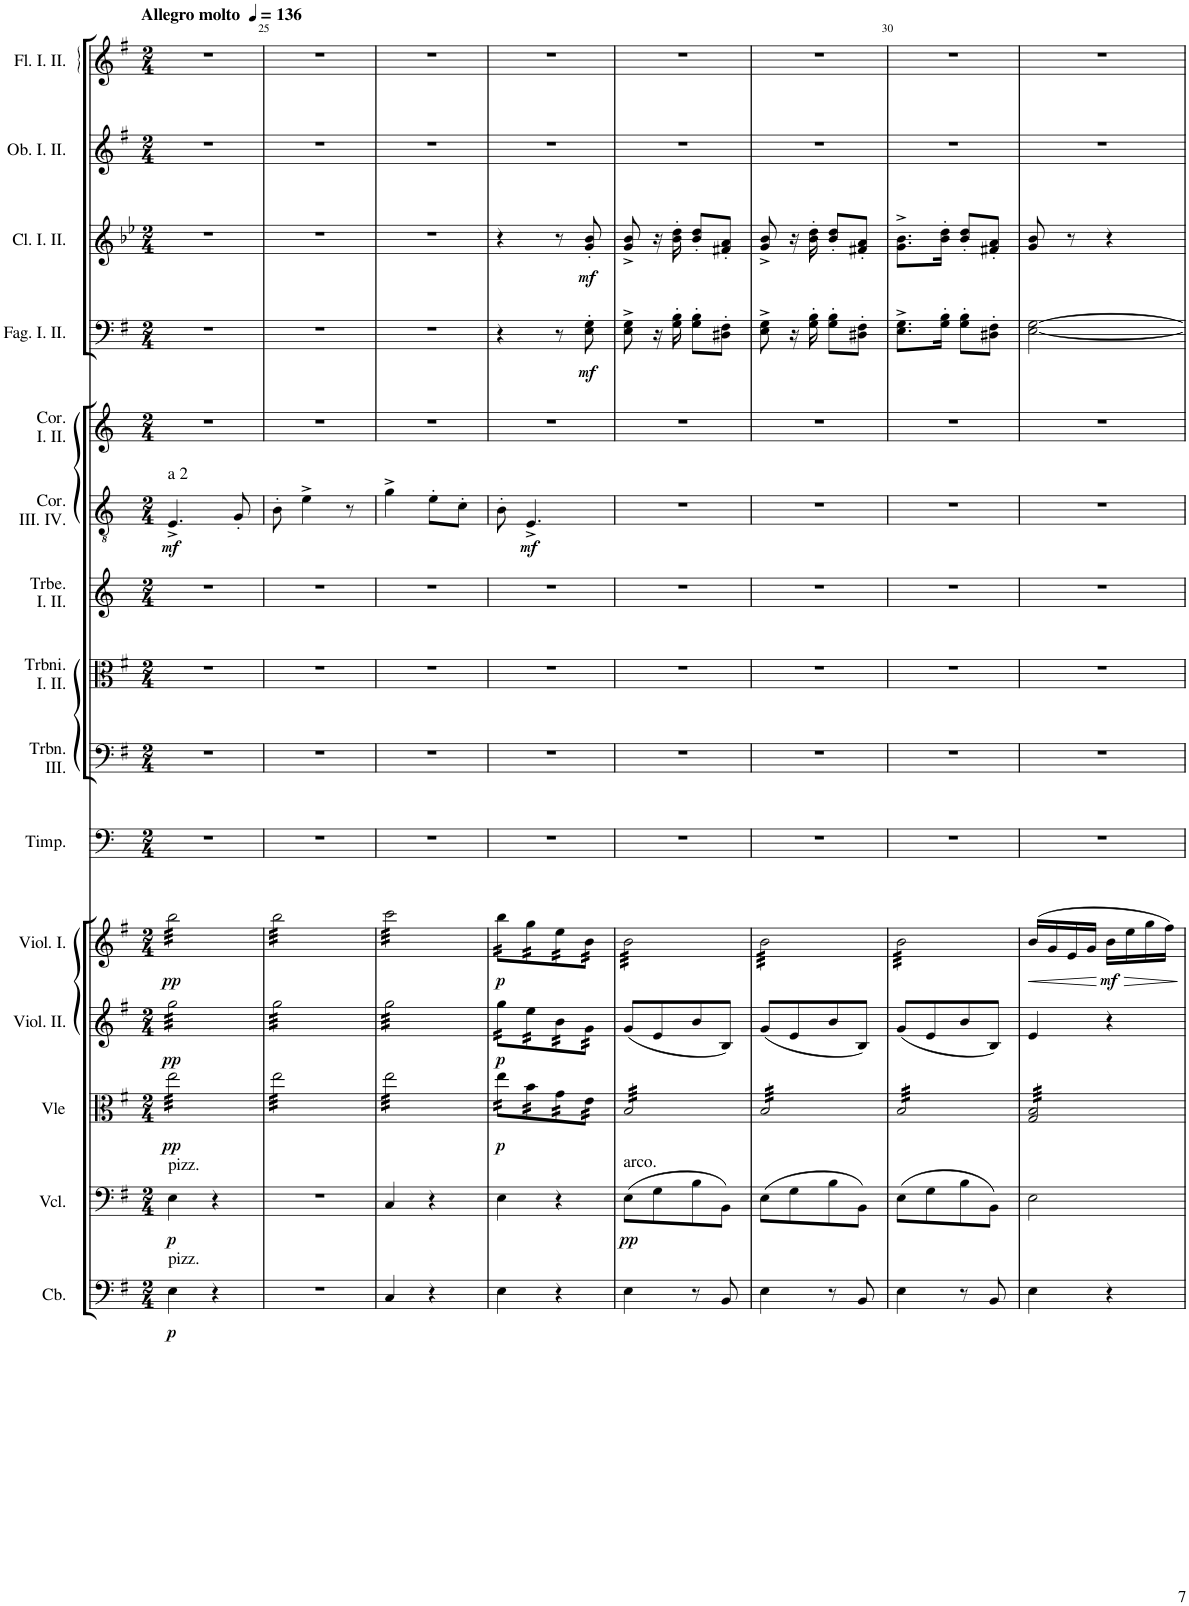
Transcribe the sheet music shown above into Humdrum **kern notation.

**kern	**dynam	**kern	**dynam	**kern	**dynam	**kern	**dynam	**kern	**dynam	**kern	**kern	**kern	**kern	**kern	**dynam	**kern	**kern	**dynam	**kern	**dynam	**kern	**kern
*part15	*part15	*part14	*part14	*part13	*part13	*part12	*part12	*part11	*part11	*part10	*part9	*part8	*part7	*part6	*part6	*part5	*part4	*part4	*part3	*part3	*part2	*part1
*staff15	*staff15	*staff14	*staff14	*staff13	*staff13	*staff12	*staff12	*staff11	*staff11	*staff10	*staff9	*staff8	*staff7	*staff6	*staff6	*staff5	*staff4	*staff4	*staff3	*staff3	*staff2	*staff1
*I"Contrabassi	*	*I"Violoncelli	*	*I"Viole	*	*I"Violini II.	*	*I"Violini I.	*	*I"Timpani	*I"Trombone III.	*I"Tromboni I. II.	*I"Trombe I. II. E	*I"Corni III. IV. C	*	*I"Corni I. II. E	*I"Fagotti I. II.	*	*I"Clarinetti I. II. A	*	*I"Oboi I. II.	*I"Flauto I.
*I'Cb.	*	*I'Vcl.	*	*I'Vle	*	*I'Viol. II.	*	*I'Viol. I.	*	*I'Timp.	*I'Trbn. III.	*I'Trbni. I. II.	*I'Trbe. I. II.	*I'Cor. III. IV.	*	*I'Cor. I. II.	*I'Fag. I. II.	*	*I'Cl. I. II.	*	*I'Ob. I. II.	*
!!LO:PB:g=z
*clefF4	*	*clefF4	*	*clefC3	*	*clefG2	*	*clefG2	*	*clefF4	*clefF4	*clefC3	*clefG2	*clefGv2	*	*clefG2	*clefF4	*	*clefG2	*	*clefG2	*clefG2
*Trd7c12	*	*	*	*	*	*	*	*	*	*	*	*	*Trd-3c-4	*Trd7c12	*	*Trd5c8	*	*	*Trd2c3	*	*	*
*k[f#]	*	*k[f#]	*	*k[f#]	*	*k[f#]	*	*k[f#]	*	*k[]	*k[f#]	*k[f#]	*k[]	*k[]	*	*k[]	*k[f#]	*	*k[b-e-]	*	*k[f#]	*k[f#]
*M2/4	*	*M2/4	*	*M2/4	*	*M2/4	*	*M2/4	*	*M2/4	*M2/4	*M2/4	*M2/4	*M2/4	*	*M2/4	*M2/4	*	*M2/4	*	*M2/4	*M2/4
*MM136	*	*MM136	*	*MM136	*	*MM136	*	*MM136	*	*MM136	*MM136	*MM136	*MM136	*MM136	*	*MM136	*MM136	*	*MM136	*	*MM136	*MM136
=24	=24	=24	=24	=24	=24	=24	=24	=24	=24	=24	=24	=24	=24	=24	=24	=24	=24	=24	=24	=24	=24	=24
!	!	!	!	!	!	!	!	!	!	!	!	!	!	!	!	!	!	!	!	!	!	!LO:TX:a:B:t=Allegro molto
!	!	!	!	!	!	!	!	!	!	!	!	!	!	!LO:TX:a:t=a 2	!	!	!	!	!	!	!	!
!	!	!LO:TX:a:t=pizz.	!	!	!	!	!	!	!	!	!	!	!	!	!	!	!	!	!	!	!	!
!LO:TX:a:t=pizz.	!	!	!	!	!	!	!	!	!	!	!	!	!	!	!	!	!	!	!	!	!	!
!	!LO:DY:b	!	!LO:DY:b	!	!LO:DY:b	!	!LO:DY:b	!	!LO:DY:b	!	!	!	!	!	!LO:DY:b	!	!	!	!	!	!	!
*	*	*	*	*tremolo	*	*	*	*	*	*	*	*	*	*	*	*	*	*	*	*	*	*
*	*	*	*	*	*	*tremolo	*	*	*	*	*	*	*	*	*	*	*	*	*	*	*	*
*	*	*	*	*	*	*	*	*tremolo	*	*	*	*	*	*	*	*	*	*	*	*	*	*
4E\	p	4E\	p	32ee\LLL	pp	32gg\LLL	pp	32bb\LLL	pp	2r	2r	2r	2r	4.E^/	mf	2r	2r	.	2r	.	2r	2r
.	.	.	.	32ee\	.	32gg\	.	32bb\	.	.	.	.	.	.	.	.	.	.	.	.	.	.
.	.	.	.	32ee\	.	32gg\	.	32bb\	.	.	.	.	.	.	.	.	.	.	.	.	.	.
.	.	.	.	32ee\	.	32gg\	.	32bb\	.	.	.	.	.	.	.	.	.	.	.	.	.	.
.	.	.	.	32ee\	.	32gg\	.	32bb\	.	.	.	.	.	.	.	.	.	.	.	.	.	.
.	.	.	.	32ee\	.	32gg\	.	32bb\	.	.	.	.	.	.	.	.	.	.	.	.	.	.
.	.	.	.	32ee\	.	32gg\	.	32bb\	.	.	.	.	.	.	.	.	.	.	.	.	.	.
.	.	.	.	32ee\	.	32gg\	.	32bb\	.	.	.	.	.	.	.	.	.	.	.	.	.	.
4r	.	4r	.	32ee\	.	32gg\	.	32bb\	.	.	.	.	.	.	.	.	.	.	.	.	.	.
.	.	.	.	32ee\	.	32gg\	.	32bb\	.	.	.	.	.	.	.	.	.	.	.	.	.	.
.	.	.	.	32ee\	.	32gg\	.	32bb\	.	.	.	.	.	.	.	.	.	.	.	.	.	.
.	.	.	.	32ee\	.	32gg\	.	32bb\	.	.	.	.	.	.	.	.	.	.	.	.	.	.
.	.	.	.	32ee\	.	32gg\	.	32bb\	.	.	.	.	.	8G'/	.	.	.	.	.	.	.	.
.	.	.	.	32ee\	.	32gg\	.	32bb\	.	.	.	.	.	.	.	.	.	.	.	.	.	.
.	.	.	.	32ee\	.	32gg\	.	32bb\	.	.	.	.	.	.	.	.	.	.	.	.	.	.
.	.	.	.	32ee\JJJ	.	32gg\JJJ	.	32bb\JJJ	.	.	.	.	.	.	.	.	.	.	.	.	.	.
=25	=25	=25	=25	=25	=25	=25	=25	=25	=25	=25	=25	=25	=25	=25	=25	=25	=25	=25	=25	=25	=25	=25
2r	.	2r	.	32ee\LLL	.	32gg\LLL	.	32bb\LLL	.	2r	2r	2r	2r	8B'\	.	2r	2r	.	2r	.	2r	2r
.	.	.	.	32ee\	.	32gg\	.	32bb\	.	.	.	.	.	.	.	.	.	.	.	.	.	.
.	.	.	.	32ee\	.	32gg\	.	32bb\	.	.	.	.	.	.	.	.	.	.	.	.	.	.
.	.	.	.	32ee\	.	32gg\	.	32bb\	.	.	.	.	.	.	.	.	.	.	.	.	.	.
.	.	.	.	32ee\	.	32gg\	.	32bb\	.	.	.	.	.	4e^\	.	.	.	.	.	.	.	.
.	.	.	.	32ee\	.	32gg\	.	32bb\	.	.	.	.	.	.	.	.	.	.	.	.	.	.
.	.	.	.	32ee\	.	32gg\	.	32bb\	.	.	.	.	.	.	.	.	.	.	.	.	.	.
.	.	.	.	32ee\	.	32gg\	.	32bb\	.	.	.	.	.	.	.	.	.	.	.	.	.	.
.	.	.	.	32ee\	.	32gg\	.	32bb\	.	.	.	.	.	.	.	.	.	.	.	.	.	.
.	.	.	.	32ee\	.	32gg\	.	32bb\	.	.	.	.	.	.	.	.	.	.	.	.	.	.
.	.	.	.	32ee\	.	32gg\	.	32bb\	.	.	.	.	.	.	.	.	.	.	.	.	.	.
.	.	.	.	32ee\	.	32gg\	.	32bb\	.	.	.	.	.	.	.	.	.	.	.	.	.	.
.	.	.	.	32ee\	.	32gg\	.	32bb\	.	.	.	.	.	8r	.	.	.	.	.	.	.	.
.	.	.	.	32ee\	.	32gg\	.	32bb\	.	.	.	.	.	.	.	.	.	.	.	.	.	.
.	.	.	.	32ee\	.	32gg\	.	32bb\	.	.	.	.	.	.	.	.	.	.	.	.	.	.
.	.	.	.	32ee\JJJ	.	32gg\JJJ	.	32bb\JJJ	.	.	.	.	.	.	.	.	.	.	.	.	.	.
=26	=26	=26	=26	=26	=26	=26	=26	=26	=26	=26	=26	=26	=26	=26	=26	=26	=26	=26	=26	=26	=26	=26
4C/	.	4C/	.	32ee\LLL	.	32gg\LLL	.	32ccc\LLL	.	2r	2r	2r	2r	4g^\	.	2r	2r	.	2r	.	2r	2r
.	.	.	.	32ee\	.	32gg\	.	32ccc\	.	.	.	.	.	.	.	.	.	.	.	.	.	.
.	.	.	.	32ee\	.	32gg\	.	32ccc\	.	.	.	.	.	.	.	.	.	.	.	.	.	.
.	.	.	.	32ee\	.	32gg\	.	32ccc\	.	.	.	.	.	.	.	.	.	.	.	.	.	.
.	.	.	.	32ee\	.	32gg\	.	32ccc\	.	.	.	.	.	.	.	.	.	.	.	.	.	.
.	.	.	.	32ee\	.	32gg\	.	32ccc\	.	.	.	.	.	.	.	.	.	.	.	.	.	.
.	.	.	.	32ee\	.	32gg\	.	32ccc\	.	.	.	.	.	.	.	.	.	.	.	.	.	.
.	.	.	.	32ee\	.	32gg\	.	32ccc\	.	.	.	.	.	.	.	.	.	.	.	.	.	.
4r	.	4r	.	32ee\	.	32gg\	.	32ccc\	.	.	.	.	.	8e'\L	.	.	.	.	.	.	.	.
.	.	.	.	32ee\	.	32gg\	.	32ccc\	.	.	.	.	.	.	.	.	.	.	.	.	.	.
.	.	.	.	32ee\	.	32gg\	.	32ccc\	.	.	.	.	.	.	.	.	.	.	.	.	.	.
.	.	.	.	32ee\	.	32gg\	.	32ccc\	.	.	.	.	.	.	.	.	.	.	.	.	.	.
.	.	.	.	32ee\	.	32gg\	.	32ccc\	.	.	.	.	.	8c'\J	.	.	.	.	.	.	.	.
.	.	.	.	32ee\	.	32gg\	.	32ccc\	.	.	.	.	.	.	.	.	.	.	.	.	.	.
.	.	.	.	32ee\	.	32gg\	.	32ccc\	.	.	.	.	.	.	.	.	.	.	.	.	.	.
.	.	.	.	32ee\JJJ	.	32gg\JJJ	.	32ccc\JJJ	.	.	.	.	.	.	.	.	.	.	.	.	.	.
=27	=27	=27	=27	=27	=27	=27	=27	=27	=27	=27	=27	=27	=27	=27	=27	=27	=27	=27	=27	=27	=27	=27
!	!	!	!	!	!LO:DY:b	!	!LO:DY:b	!	!LO:DY:b	!	!	!	!	!	!	!	!	!	!	!	!	!
4E\	.	4E\	.	32ee\LLL	p	32gg\LLL	p	32bb\LLL	p	2r	2r	2r	2r	8B'\	.	2r	4r	.	4r	.	2r	2r
.	.	.	.	32ee\	.	32gg\	.	32bb\	.	.	.	.	.	.	.	.	.	.	.	.	.	.
.	.	.	.	32ee\	.	32gg\	.	32bb\	.	.	.	.	.	.	.	.	.	.	.	.	.	.
.	.	.	.	32ee\	.	32gg\	.	32bb\	.	.	.	.	.	.	.	.	.	.	.	.	.	.
!	!	!	!	!	!	!	!	!	!	!	!	!	!	!	!LO:DY:b	!	!	!	!	!	!	!
.	.	.	.	32b\	.	32ee\	.	32gg\	.	.	.	.	.	4.E^/	mf	.	.	.	.	.	.	.
.	.	.	.	32b\	.	32ee\	.	32gg\	.	.	.	.	.	.	.	.	.	.	.	.	.	.
.	.	.	.	32b\	.	32ee\	.	32gg\	.	.	.	.	.	.	.	.	.	.	.	.	.	.
.	.	.	.	32b\	.	32ee\	.	32gg\	.	.	.	.	.	.	.	.	.	.	.	.	.	.
4r	.	4r	.	32g\	.	32b\	.	32ee\	.	.	.	.	.	.	.	.	8r	.	8r	.	.	.
.	.	.	.	32g\	.	32b\	.	32ee\	.	.	.	.	.	.	.	.	.	.	.	.	.	.
.	.	.	.	32g\	.	32b\	.	32ee\	.	.	.	.	.	.	.	.	.	.	.	.	.	.
.	.	.	.	32g\	.	32b\	.	32ee\	.	.	.	.	.	.	.	.	.	.	.	.	.	.
!	!	!	!	!	!	!	!	!	!	!	!	!	!	!	!	!	!	!LO:DY:b	!	!LO:DY:b	!	!
.	.	.	.	32e\	.	32g\	.	32b\	.	.	.	.	.	.	.	.	8E\' 8G\'	mf	8g/' 8b-/'	mf	.	.
.	.	.	.	32e\	.	32g\	.	32b\	.	.	.	.	.	.	.	.	.	.	.	.	.	.
.	.	.	.	32e\	.	32g\	.	32b\	.	.	.	.	.	.	.	.	.	.	.	.	.	.
.	.	.	.	32e\JJJ	.	32g\JJJ	.	32b\JJJ	.	.	.	.	.	.	.	.	.	.	.	.	.	.
*	*	*	*	*	*	*Xtremolo	*	*	*	*	*	*	*	*	*	*	*	*	*	*	*	*
=28	=28	=28	=28	=28	=28	=28	=28	=28	=28	=28	=28	=28	=28	=28	=28	=28	=28	=28	=28	=28	=28	=28
!	!	!LO:TX:a:t=arco.	!	!	!	!	!	!	!	!	!	!	!	!	!	!	!	!	!	!	!	!
!	!	!	!LO:DY:b	!	!	!	!	!	!	!	!	!	!	!	!	!	!	!	!	!	!	!
4E\	.	(8E\L	pp	32B/LLL	.	(8g/L	.	32b\LLL	.	2r	2r	2r	2r	2r	.	2r	8E\^ 8G\^	.	8g/^ 8b-/^	.	2r	2r
.	.	.	.	32B/	.	.	.	32b\	.	.	.	.	.	.	.	.	.	.	.	.	.	.
.	.	.	.	32B/	.	.	.	32b\	.	.	.	.	.	.	.	.	.	.	.	.	.	.
.	.	.	.	32B/	.	.	.	32b\	.	.	.	.	.	.	.	.	.	.	.	.	.	.
.	.	8G\	.	32B/	.	8e/	.	32b\	.	.	.	.	.	.	.	.	16r	.	16r	.	.	.
.	.	.	.	32B/	.	.	.	32b\	.	.	.	.	.	.	.	.	.	.	.	.	.	.
.	.	.	.	32B/	.	.	.	32b\	.	.	.	.	.	.	.	.	16G\' 16B\'	.	16b-\' 16dd\'	.	.	.
.	.	.	.	32B/	.	.	.	32b\	.	.	.	.	.	.	.	.	.	.	.	.	.	.
8r	.	8B\	.	32B/	.	8b/	.	32b\	.	.	.	.	.	.	.	.	8G\' 8B\'L	.	8b-/' 8dd/'L	.	.	.
.	.	.	.	32B/	.	.	.	32b\	.	.	.	.	.	.	.	.	.	.	.	.	.	.
.	.	.	.	32B/	.	.	.	32b\	.	.	.	.	.	.	.	.	.	.	.	.	.	.
.	.	.	.	32B/	.	.	.	32b\	.	.	.	.	.	.	.	.	.	.	.	.	.	.
8BB/	.	8BB\J)	.	32B/	.	8B/J)	.	32b\	.	.	.	.	.	.	.	.	8D#X\' 8F#\'J	.	8f#X/' 8a/'J	.	.	.
.	.	.	.	32B/	.	.	.	32b\	.	.	.	.	.	.	.	.	.	.	.	.	.	.
.	.	.	.	32B/	.	.	.	32b\	.	.	.	.	.	.	.	.	.	.	.	.	.	.
.	.	.	.	32B/JJJ	.	.	.	32b\JJJ	.	.	.	.	.	.	.	.	.	.	.	.	.	.
=29	=29	=29	=29	=29	=29	=29	=29	=29	=29	=29	=29	=29	=29	=29	=29	=29	=29	=29	=29	=29	=29	=29
4E\	.	(8E\L	.	32B/LLL	.	(8g/L	.	32b\LLL	.	2r	2r	2r	2r	2r	.	2r	8E\^ 8G\^	.	8g/^ 8b-/^	.	2r	2r
.	.	.	.	32B/	.	.	.	32b\	.	.	.	.	.	.	.	.	.	.	.	.	.	.
.	.	.	.	32B/	.	.	.	32b\	.	.	.	.	.	.	.	.	.	.	.	.	.	.
.	.	.	.	32B/	.	.	.	32b\	.	.	.	.	.	.	.	.	.	.	.	.	.	.
.	.	8G\	.	32B/	.	8e/	.	32b\	.	.	.	.	.	.	.	.	16r	.	16r	.	.	.
.	.	.	.	32B/	.	.	.	32b\	.	.	.	.	.	.	.	.	.	.	.	.	.	.
.	.	.	.	32B/	.	.	.	32b\	.	.	.	.	.	.	.	.	16G\' 16B\'	.	16b-\' 16dd\'	.	.	.
.	.	.	.	32B/	.	.	.	32b\	.	.	.	.	.	.	.	.	.	.	.	.	.	.
8r	.	8B\	.	32B/	.	8b/	.	32b\	.	.	.	.	.	.	.	.	8G\' 8B\'L	.	8b-/' 8dd/'L	.	.	.
.	.	.	.	32B/	.	.	.	32b\	.	.	.	.	.	.	.	.	.	.	.	.	.	.
.	.	.	.	32B/	.	.	.	32b\	.	.	.	.	.	.	.	.	.	.	.	.	.	.
.	.	.	.	32B/	.	.	.	32b\	.	.	.	.	.	.	.	.	.	.	.	.	.	.
8BB/	.	8BB\J)	.	32B/	.	8B/J)	.	32b\	.	.	.	.	.	.	.	.	8D#X\' 8F#\'J	.	8f#X/' 8a/'J	.	.	.
.	.	.	.	32B/	.	.	.	32b\	.	.	.	.	.	.	.	.	.	.	.	.	.	.
.	.	.	.	32B/	.	.	.	32b\	.	.	.	.	.	.	.	.	.	.	.	.	.	.
.	.	.	.	32B/JJJ	.	.	.	32b\JJJ	.	.	.	.	.	.	.	.	.	.	.	.	.	.
=30	=30	=30	=30	=30	=30	=30	=30	=30	=30	=30	=30	=30	=30	=30	=30	=30	=30	=30	=30	=30	=30	=30
4E\	.	(8E\L	.	32B/LLL	.	(8g/L	.	32b\LLL	.	2r	2r	2r	2r	2r	.	2r	8.E\^ 8.G\^L	.	8.g\^ 8.b-\^L	.	2r	2r
.	.	.	.	32B/	.	.	.	32b\	.	.	.	.	.	.	.	.	.	.	.	.	.	.
.	.	.	.	32B/	.	.	.	32b\	.	.	.	.	.	.	.	.	.	.	.	.	.	.
.	.	.	.	32B/	.	.	.	32b\	.	.	.	.	.	.	.	.	.	.	.	.	.	.
.	.	8G\	.	32B/	.	8e/	.	32b\	.	.	.	.	.	.	.	.	.	.	.	.	.	.
.	.	.	.	32B/	.	.	.	32b\	.	.	.	.	.	.	.	.	.	.	.	.	.	.
.	.	.	.	32B/	.	.	.	32b\	.	.	.	.	.	.	.	.	16G\' 16B\'Jk	.	16b-\' 16dd\'Jk	.	.	.
.	.	.	.	32B/	.	.	.	32b\	.	.	.	.	.	.	.	.	.	.	.	.	.	.
8r	.	8B\	.	32B/	.	8b/	.	32b\	.	.	.	.	.	.	.	.	8G\' 8B\'L	.	8b-/' 8dd/'L	.	.	.
.	.	.	.	32B/	.	.	.	32b\	.	.	.	.	.	.	.	.	.	.	.	.	.	.
.	.	.	.	32B/	.	.	.	32b\	.	.	.	.	.	.	.	.	.	.	.	.	.	.
.	.	.	.	32B/	.	.	.	32b\	.	.	.	.	.	.	.	.	.	.	.	.	.	.
8BB/	.	8BB\J)	.	32B/	.	8B/J)	.	32b\	.	.	.	.	.	.	.	.	8D#X\' 8F#\'J	.	8f#X/' 8a/'J	.	.	.
.	.	.	.	32B/	.	.	.	32b\	.	.	.	.	.	.	.	.	.	.	.	.	.	.
.	.	.	.	32B/	.	.	.	32b\	.	.	.	.	.	.	.	.	.	.	.	.	.	.
.	.	.	.	32B/JJJ	.	.	.	32b\JJJ	.	.	.	.	.	.	.	.	.	.	.	.	.	.
*	*	*	*	*	*	*	*	*Xtremolo	*	*	*	*	*	*	*	*	*	*	*	*	*	*
=31	=31	=31	=31	=31	=31	=31	=31	=31	=31	=31	=31	=31	=31	=31	=31	=31	=31	=31	=31	=31	=31	=31
!	!	!	!	!	!	!	!	!	!LO:HP:b	!	!	!	!	!	!	!	!	!	!	!	!	!
4E\	.	2E\	.	32G/ 32B/LLL	.	4e/	.	(16b/LL	<	2r	2r	2r	2r	2r	.	2r	[2E\ [2G\	.	8g/ 8b-/	.	2r	2r
.	.	.	.	32G/ 32B/	.	.	.	.	.	.	.	.	.	.	.	.	.	.	.	.	.	.
.	.	.	.	32G/ 32B/	.	.	.	16g/	.	.	.	.	.	.	.	.	.	.	.	.	.	.
.	.	.	.	32G/ 32B/	.	.	.	.	.	.	.	.	.	.	.	.	.	.	.	.	.	.
.	.	.	.	32G/ 32B/	.	.	.	16e/	.	.	.	.	.	.	.	.	.	.	8r	.	.	.
.	.	.	.	32G/ 32B/	.	.	.	.	.	.	.	.	.	.	.	.	.	.	.	.	.	.
.	.	.	.	32G/ 32B/	.	.	.	16g/JJ	.	.	.	.	.	.	.	.	.	.	.	.	.	.
.	.	.	.	32G/ 32B/	.	.	.	.	.	.	.	.	.	.	.	.	.	.	.	.	.	.
!	!	!	!	!	!	!	!	!	!LO:HP:n=1:b	!	!	!	!	!	!	!	!	!	!	!	!	!
!	!	!	!	!	!	!	!	!	!LO:DY:n=1:b	!	!	!	!	!	!	!	!	!	!	!	!	!
4r	.	.	.	32G/ 32B/	.	4r	.	16b\LL	[ > mf	.	.	.	.	.	.	.	.	.	4r	.	.	.
.	.	.	.	32G/ 32B/	.	.	.	.	.	.	.	.	.	.	.	.	.	.	.	.	.	.
.	.	.	.	32G/ 32B/	.	.	.	16ee\	.	.	.	.	.	.	.	.	.	.	.	.	.	.
.	.	.	.	32G/ 32B/	.	.	.	.	.	.	.	.	.	.	.	.	.	.	.	.	.	.
.	.	.	.	32G/ 32B/	.	.	.	16gg\	.	.	.	.	.	.	.	.	.	.	.	.	.	.
.	.	.	.	32G/ 32B/	.	.	.	.	.	.	.	.	.	.	.	.	.	.	.	.	.	.
.	.	.	.	32G/ 32B/	.	.	.	16ff#\JJ)	.	.	.	.	.	.	.	.	.	.	.	.	.	.
.	.	.	.	32G/ 32B/JJJ	.	.	.	.	.	.	.	.	.	.	.	.	.	.	.	.	.	.
*	*	*	*	*Xtremolo	*	*	*	*	*	*	*	*	*	*	*	*	*	*	*	*	*	*
.	.	.	.	.	.	.	.	.	]	.	.	.	.	.	.	.	.	.	.	.	.	.
=	=	=	=	=	=	=	=	=	=	=	=	=	=	=	=	=	=	=	=	=	=	=
*-	*-	*-	*-	*-	*-	*-	*-	*-	*-	*-	*-	*-	*-	*-	*-	*-	*-	*-	*-	*-	*-	*-
